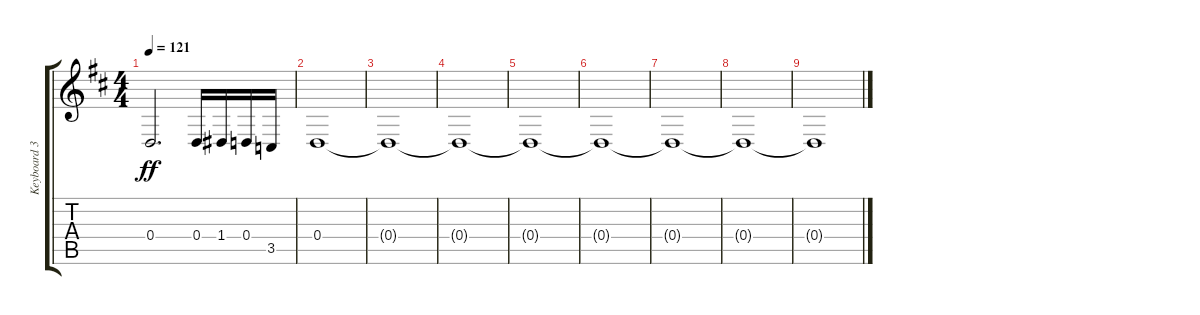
\track ("Keyboard 3" "Keyboard 3") {instrument stringensemble1}
\staff {score tabs}
\tuning (E4 B3 G3 D3 A2 E2) {hide}
\ts (4 4)
\tempo 121
\clef g2
\ks d
0.4{t}.2{d dy ff} 0.4.16 1.4.16 0.4.16 3.5.16 |
0.4.1 |
0.4{t}.1 |
0.4{t}.1 |
0.4{t}.1 |
0.4{t}.1 |
0.4{t}.1 |
0.4{t}.1 |
0.4{t}.1
